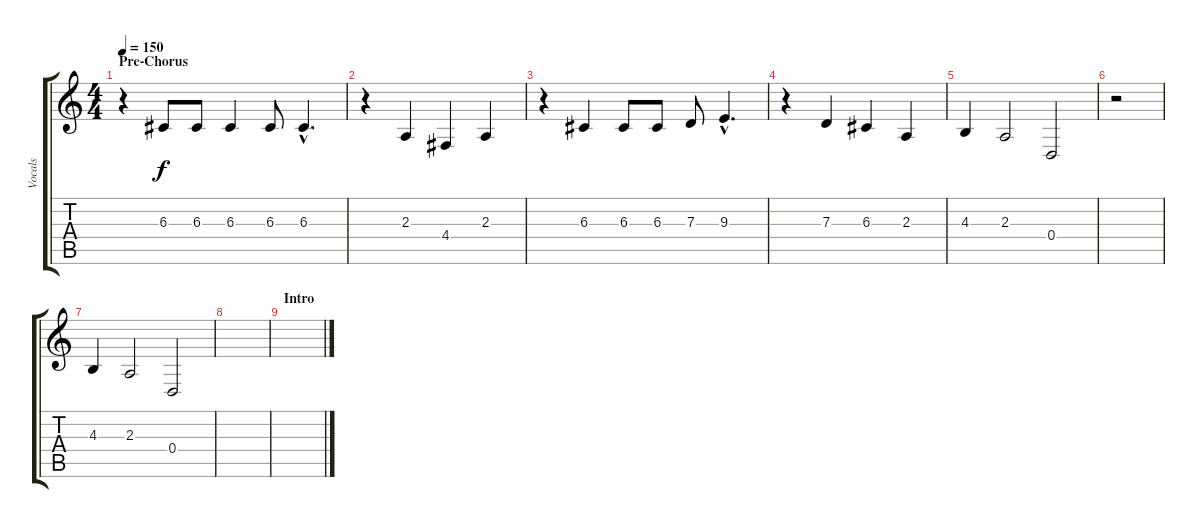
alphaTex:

\track ("Vocals" "Vocals") {instrument clarinet}
\staff {score tabs}
\tuning (E4 B3 G3 D3 A2 E2) {hide}
\ts (4 4)
\section ("" "Pre-Chorus")
\tempo 150
\clef g2
\ks c
r.4{dy f} 6.3.8 6.3.8 6.3.4 6.3.8 6.3{hac}.4{d} |
r.4 2.3.4 4.4.4 2.3.4 |
r.4 6.3.4 6.3.8 6.3.8 7.3.8 9.3{hac}.4{d} |
r.4 7.3.4 6.3.4 2.3.4 |
4.3.4 2.3.2 0.4.2 |
r.2 |
4.3.4 2.3.2 0.4.2 |
|
\section ("" "Intro")
